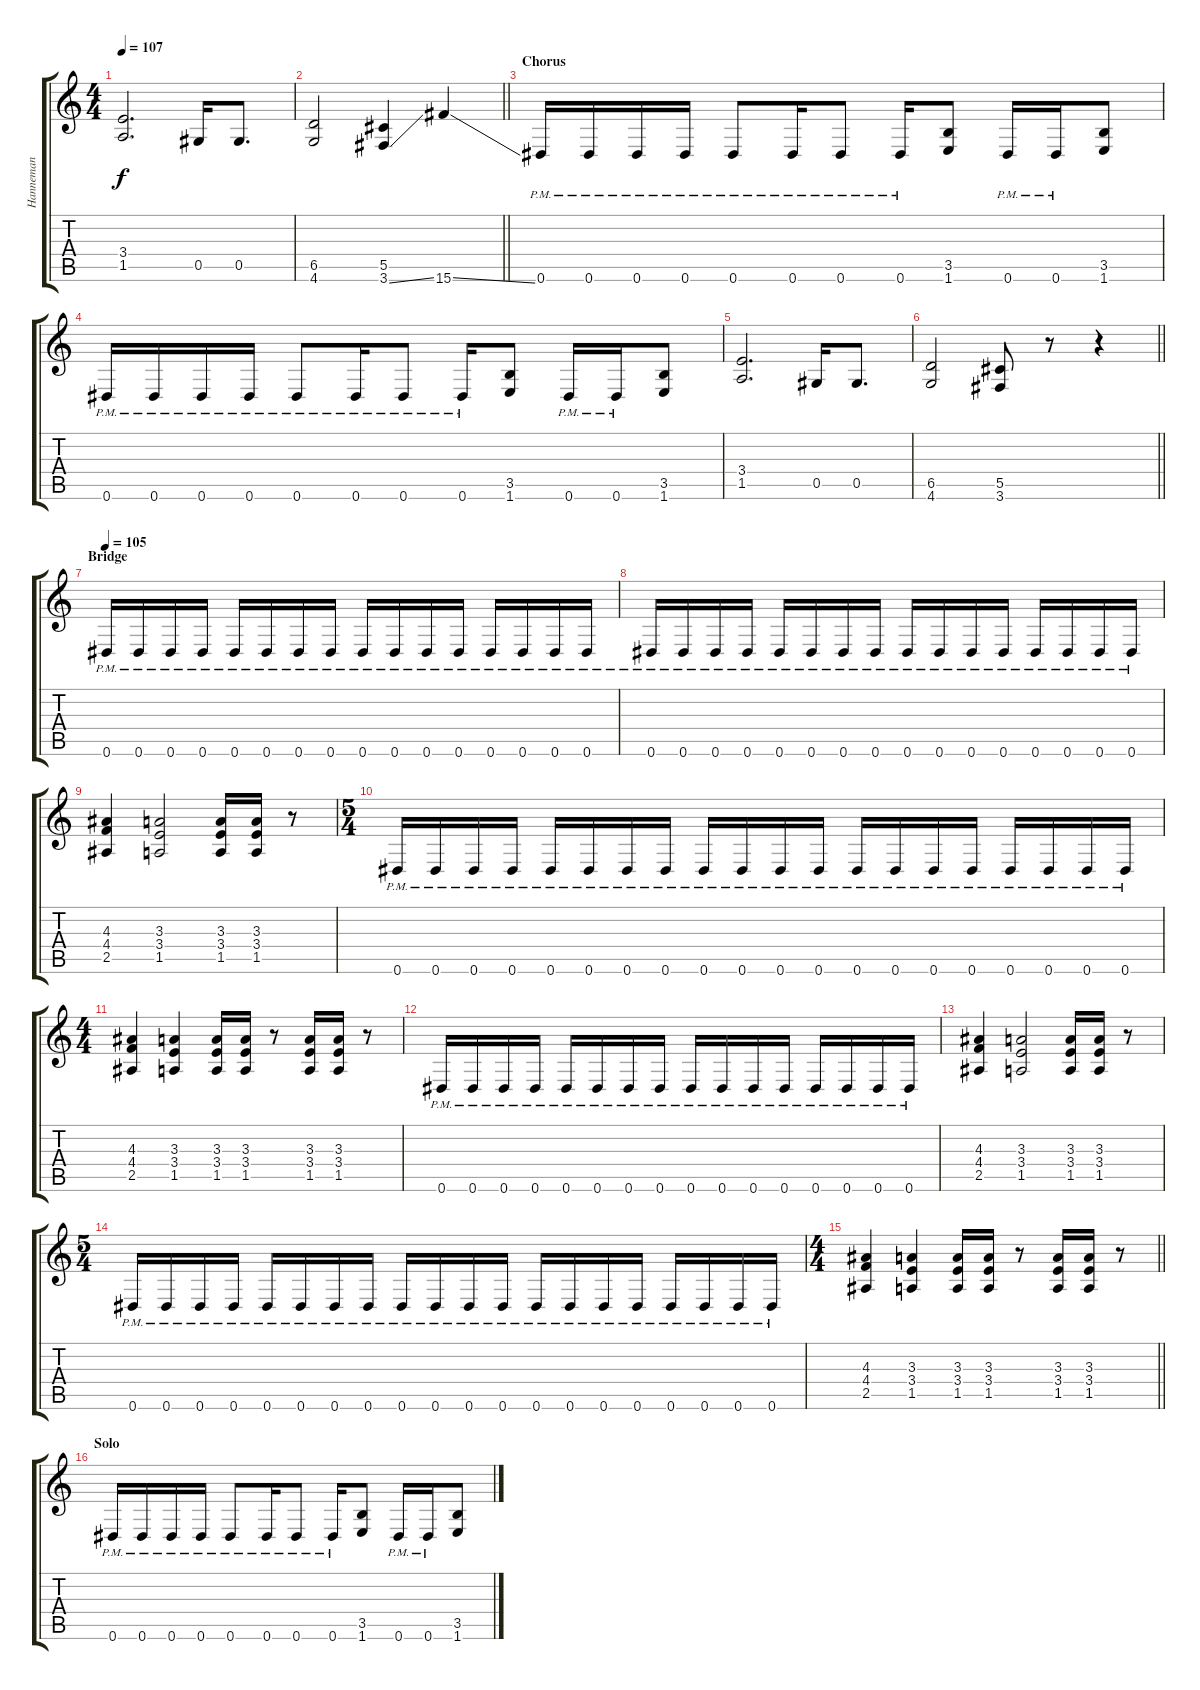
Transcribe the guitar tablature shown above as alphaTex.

\track ("Hanneman" "Hanneman") {instrument distortionguitar}
\staff {score tabs}
\tuning (Eb4 Bb3 Gb3 Db3 Ab2 Eb2) {hide}
\ts (4 4)
\tempo 107
\clef g2
\ks c
(3.4 1.5).2{d dy f} 0.5.16 0.5.8{d} |
\barLineRight lightlight
(6.5 4.6).2 (5.5 3.6{ss}).4 15.6{ss}.4 |
\section ("" "Chorus")
0.6{pm}.16 0.6{pm}.16 0.6{pm}.16 0.6{pm}.16 0.6{pm}.8 0.6{pm}.16 0.6{pm}.8 0.6{pm}.16 (3.5 1.6).8 0.6{pm}.16 0.6{pm}.16 (3.5 1.6).8 |
0.6{pm}.16 0.6{pm}.16 0.6{pm}.16 0.6{pm}.16 0.6{pm}.8 0.6{pm}.16 0.6{pm}.8 0.6{pm}.16 (3.5 1.6).8 0.6{pm}.16 0.6{pm}.16 (3.5 1.6).8 |
(3.4 1.5).2{d} 0.5.16 0.5.8{d} |
\barLineRight lightlight
(6.5 4.6).2 (5.5 3.6).8 r.8 r.4 |
\section ("" "Bridge")
\tempo 105
0.6{pm}.16 0.6{pm}.16 0.6{pm}.16 0.6{pm}.16 0.6{pm}.16 0.6{pm}.16 0.6{pm}.16 0.6{pm}.16 0.6{pm}.16 0.6{pm}.16 0.6{pm}.16 0.6{pm}.16 0.6{pm}.16 0.6{pm}.16 0.6{pm}.16 0.6{pm}.16 |
0.6{pm}.16 0.6{pm}.16 0.6{pm}.16 0.6{pm}.16 0.6{pm}.16 0.6{pm}.16 0.6{pm}.16 0.6{pm}.16 0.6{pm}.16 0.6{pm}.16 0.6{pm}.16 0.6{pm}.16 0.6{pm}.16 0.6{pm}.16 0.6{pm}.16 0.6{pm}.16 |
(4.3 4.4 2.5).4 (3.3 3.4 1.5).2 (3.3 3.4 1.5).16 (3.3 3.4 1.5).16 r.8 |
\ts (5 4)
0.6{pm}.16 0.6{pm}.16 0.6{pm}.16 0.6{pm}.16 0.6{pm}.16 0.6{pm}.16 0.6{pm}.16 0.6{pm}.16 0.6{pm}.16 0.6{pm}.16 0.6{pm}.16 0.6{pm}.16 0.6{pm}.16 0.6{pm}.16 0.6{pm}.16 0.6{pm}.16 0.6{pm}.16 0.6{pm}.16 0.6{pm}.16 0.6{pm}.16 |
\ts (4 4)
(4.3 4.4 2.5).4 (3.3 3.4 1.5).4 (3.3 3.4 1.5).16 (3.3 3.4 1.5).16 r.8 (3.3 3.4 1.5).16 (3.3 3.4 1.5).16 r.8 |
0.6{pm}.16 0.6{pm}.16 0.6{pm}.16 0.6{pm}.16 0.6{pm}.16 0.6{pm}.16 0.6{pm}.16 0.6{pm}.16 0.6{pm}.16 0.6{pm}.16 0.6{pm}.16 0.6{pm}.16 0.6{pm}.16 0.6{pm}.16 0.6{pm}.16 0.6{pm}.16 |
(4.3 4.4 2.5).4 (3.3 3.4 1.5).2 (3.3 3.4 1.5).16 (3.3 3.4 1.5).16 r.8 |
\ts (5 4)
0.6{pm}.16 0.6{pm}.16 0.6{pm}.16 0.6{pm}.16 0.6{pm}.16 0.6{pm}.16 0.6{pm}.16 0.6{pm}.16 0.6{pm}.16 0.6{pm}.16 0.6{pm}.16 0.6{pm}.16 0.6{pm}.16 0.6{pm}.16 0.6{pm}.16 0.6{pm}.16 0.6{pm}.16 0.6{pm}.16 0.6{pm}.16 0.6{pm}.16 |
\ts (4 4)
\barLineRight lightlight
(4.3 4.4 2.5).4 (3.3 3.4 1.5).4 (3.3 3.4 1.5).16 (3.3 3.4 1.5).16 r.8 (3.3 3.4 1.5).16 (3.3 3.4 1.5).16 r.8 |
\section ("" "Solo")
0.6{pm}.16 0.6{pm}.16 0.6{pm}.16 0.6{pm}.16 0.6{pm}.8 0.6{pm}.16 0.6{pm}.8 0.6{pm}.16 (3.5 1.6).8 0.6{pm}.16 0.6{pm}.16 (3.5 1.6).8
